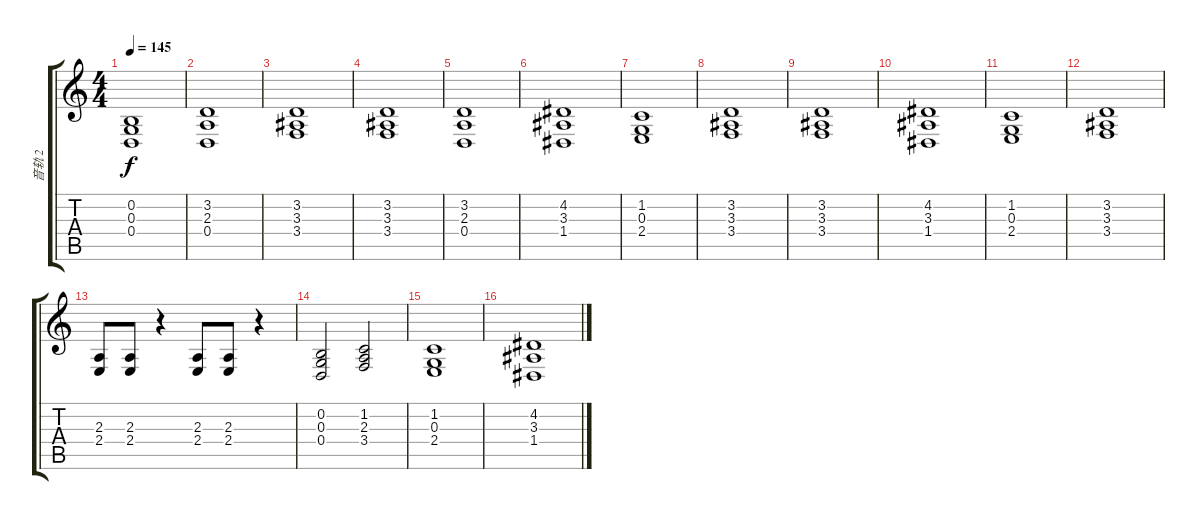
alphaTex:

\track ("音轨 2" "音轨 2") {instrument stringensemble1}
\staff {score tabs}
\tuning (E4 B3 G3 D3 A2 E2) {hide}
\ts (4 4)
\tempo 145
\clef g2
\ks c
(0.2 0.3 0.4).1{dy f} |
(3.2 2.3 0.4).1 |
(3.2 3.3 3.4).1 |
(3.2 3.3 3.4).1 |
(3.2 2.3 0.4).1 |
(4.2 3.3 1.4).1 |
(1.2 0.3 2.4).1 |
(3.2 3.3 3.4).1 |
(3.2 3.3 3.4).1 |
(4.2 3.3 1.4).1 |
(1.2 0.3 2.4).1 |
(3.2 3.3 3.4).1 |
(2.3 2.4).8 (2.3 2.4).8 r.4 (2.3 2.4).8 (2.3 2.4).8 r.4 |
(0.2 0.3 0.4).2 (1.2 2.3 3.4).2 |
(1.2 0.3 2.4).1 |
(4.2 3.3 1.4).1
